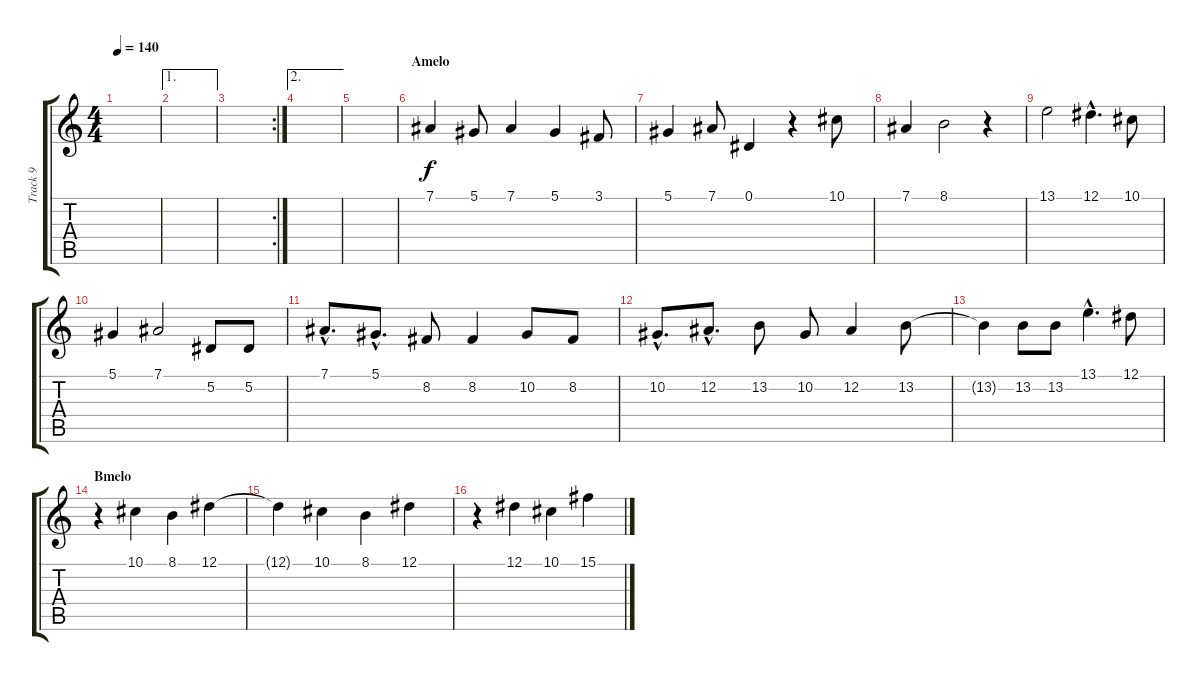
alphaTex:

\track ("Track 9" "Track 9") {instrument cello}
\staff {score tabs}
\tuning (Eb4 Bb3 Gb3 Db3 Ab2 Eb2) {hide}
\ts (4 4)
\tempo 140
\clef g2
\ks aminor
|
\ae 1
|
\rc 2
|
\ae 2
|
|
\section ("" "Amelo")
7.1.4 5.1.8 7.1.4 5.1.4 3.1.8 |
5.1.4 7.1.8 0.1.4 r.4 10.1.8 |
7.1.4 8.1.2 r.4 |
13.1.2 12.1{hac}.4{d} 10.1.8 |
5.1.4 7.1.2 5.2.8 5.2.8 |
7.1{hac}.8{d} 5.1{hac}.8{d} 8.2.8 8.2.4 10.2.8 8.2.8 |
10.2{hac}.8{d} 12.2{hac}.8{d} 13.2.8 10.2.8 12.2.4 13.2.8 |
13.2{t}.4 13.2.8 13.2.8 13.1{hac}.4{d} 12.1.8 |
\section ("" "Bmelo")
r.4 10.1.4 8.1.4 12.1.4 |
12.1{t}.4 10.1.4 8.1.4 12.1.4 |
r.4 12.1.4 10.1.4 15.1.4
